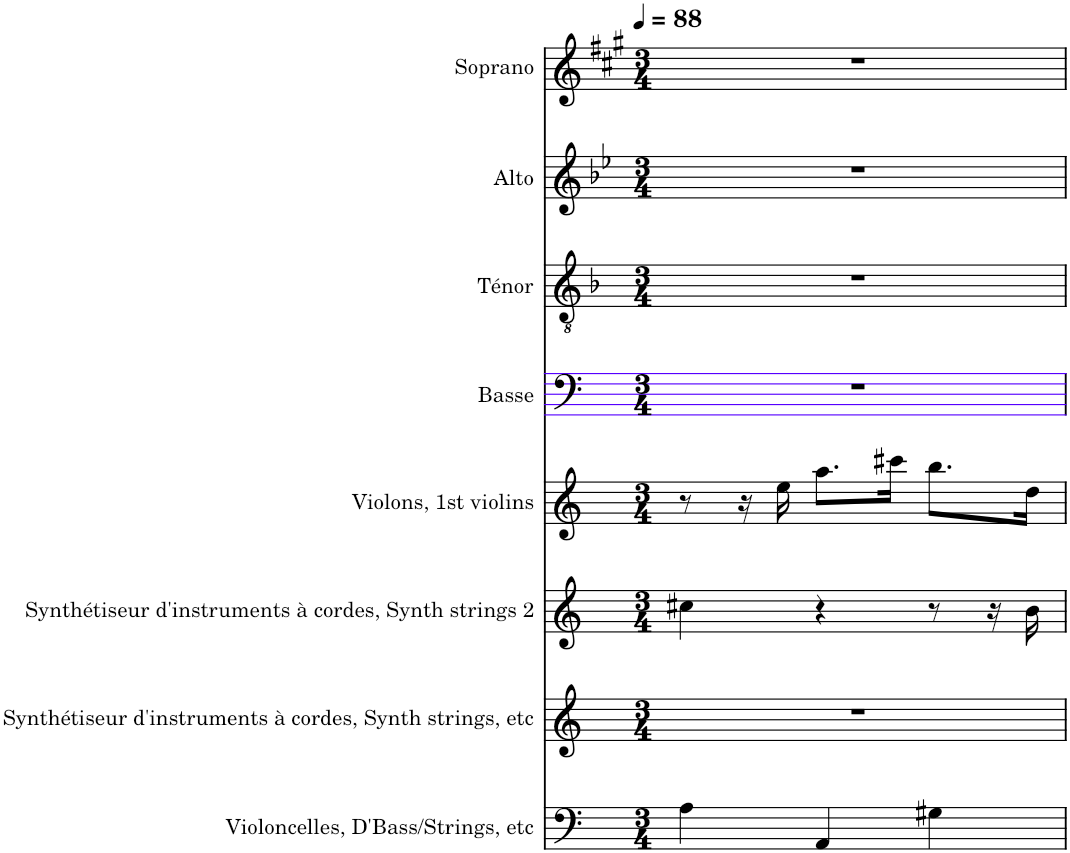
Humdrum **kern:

**kern	**kern	**kern	**kern	**kern	**kern	**kern	**kern
*part8	*part7	*part6	*part5	*part4	*part3	*part2	*part1
*staff8	*staff7	*staff6	*staff5	*staff4	*staff3	*staff2	*staff1
*I"Violoncelles, D'Bass/Strings, etc	*I"Synthétiseur d'instruments à cordes, Synth strings, etc	*I"Synthétiseur d'instruments à cordes, Synth strings 2	*I"Violons, 1st violins	*I"Basse	*I"Ténor	*I"Alto	*I"Soprano
*I'Vlcs	*I'Synth.	*I'Synth.	*I'Vlns.	*I'B.	*I'T.	*I'A.	*I'S.
*	*	*	*	*stria5	*	*	*
*clefF4	*clefG2	*clefG2	*clefG2	*clefF4	*clefGv2	*clefG2	*clefG2
*k[]	*k[]	*k[]	*k[]	*k[]	*k[b-]	*k[b-e-]	*k[f#c#g#]
*M3/4	*M3/4	*M3/4	*M3/4	*M3/4	*M3/4	*M3/4	*M3/4
*MM88	*MM88	*MM88	*MM88	*MM88	*MM88	*MM88	*MM88
=1	=1	=1	=1	=1	=1	=1	=1
4A\	2.r	4cc#X\	8r	2.r	2.r	2.r	2.r
.	.	.	16r	.	.	.	.
.	.	.	16ee\	.	.	.	.
4AA/	.	4r	8.aa\L	.	.	.	.
.	.	.	16ccc#X\Jk	.	.	.	.
4G#X\	.	8r	8.bb\L	.	.	.	.
.	.	16r	.	.	.	.	.
.	.	16b\	16dd\Jk	.	.	.	.
=	=	=	=	=	=	=	=
*-	*-	*-	*-	*-	*-	*-	*-
